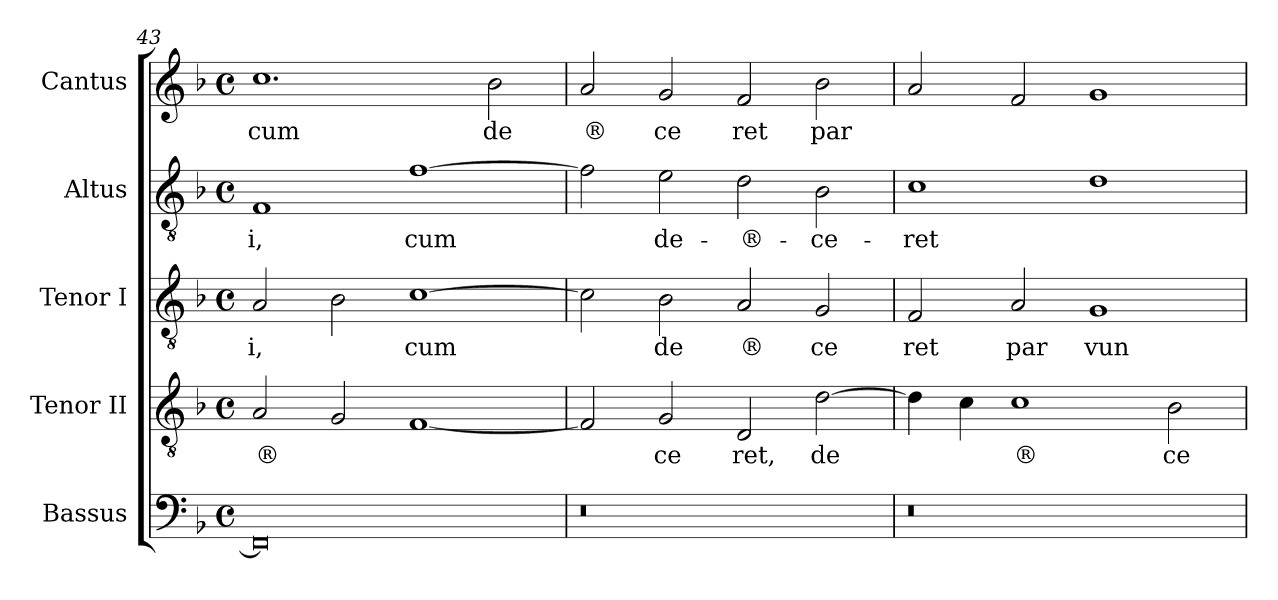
**kern	**kern	**text	**kern	**text	**kern	**text	**kern	**text
*part5	*part4	*part4	*part3	*part3	*part2	*part2	*part1	*part1
*staff5	*staff4	*staff4	*staff3	*staff3	*staff2	*staff2	*staff1	*staff1
*I"Bassus	*I"Tenor II	*	*I"Tenor I	*	*I"Altus	*	*I"Cantus	*
*I'Bassus	*I'Tenor II	*	*I'Tenor I	*	*I'Altus	*	*I'Cantus	*
*clefF4	*clefGv2	*	*clefGv2	*	*clefGv2	*	*clefG2	*
*k[b-]	*k[b-]	*	*k[b-]	*	*k[b-]	*	*k[b-]	*
*F:	*F:	*	*F:	*	*F:	*	*F:	*
*M4/4	*M4/4	*	*M4/4	*	*M4/4	*	*M4/4	*
*met(c)	*met(c)	*	*met(c)	*	*met(c)	*	*met(c)	*
=43	=43	=43	=43	=43	=43	=43	=43	=43
!	!	!LO:LY:b:cj	!	!LO:LY:b:cj	!	!LO:LY:b:cj	!	!LO:LY:b:cj
0FF]	2A/	®	2A/	i,	1F	-i,	1.cc	cum
.	2G/	.	2B-\	.	.	.	.	.
!	!	!	!	!LO:LY:b	!	!LO:LY:b	!	!
.	[<1F	.	[>1c	cum	[>1f	cum	.	.
!	!	!	!	!	!	!	!	!LO:LY:b:cj
.	.	.	.	.	.	.	2b-\	de
=44	=44	=44	=44	=44	=44	=44	=44	=44
!	!	!	!	!	!	!	!	!LO:LY:b:cj
0r	2F/]	.	2c\]	.	2f\]	.	2a/	®
!	!	!LO:LY:b:cj	!	!LO:LY:b:cj	!	!LO:LY:b:cj	!	!LO:LY:b:cj
.	2G/	ce	2B-\	de	2e\	de-	2g/	ce
!	!	!LO:LY:b:cj	!	!LO:LY:b:cj	!	!LO:LY:b:cj	!	!LO:LY:b:cj
.	2D/	ret,	2A/	®	2d\	-®-	2f/	ret
!	!	!LO:LY:b:cj	!	!LO:LY:b:cj	!	!LO:LY:b:cj	!	!LO:LY:b
.	[>2d\	de	2G/	ce	2B-\	-ce-	2b-\	par
=45	=45	=45	=45	=45	=45	=45	=45	=45
!	!	!	!	!LO:LY:b:cj	!	!LO:LY:b:cj	!	!
0r	4d\]	.	2F/	ret	1c	-ret	2a/	.
.	4c\	.	.	.	.	.	.	.
!	!	!LO:LY:b:cj	!	!LO:LY:b:cj	!	!	!	!
.	1c	®	2A/	par	.	.	2f/	.
!	!	!	!	!LO:LY:b:cj	!	!	!	!
.	.	.	1G	vun	1d	.	1g	.
!	!	!LO:LY:b:cj	!	!	!	!	!	!
.	2B-\	ce	.	.	.	.	.	.
=	=	=	=	=	=	=	=	=
*-	*-	*-	*-	*-	*-	*-	*-	*-
